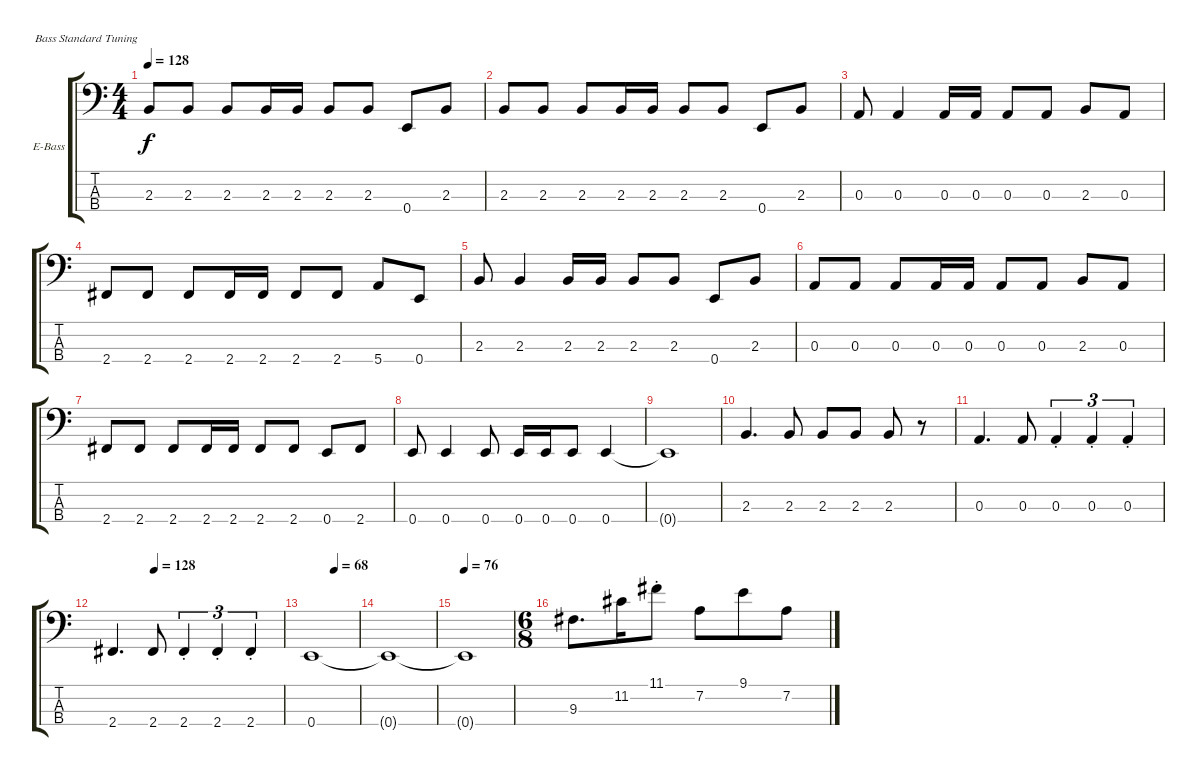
\defaultSystemsLayout 4
\bracketExtendMode groupsimilarinstruments
\firstSystemTrackNameOrientation horizontal
\otherSystemsTrackNameOrientation horizontal
\track ("Cliff Burton (Main Bass)" "E-Bass") {instrument electricbassfinger}
\staff {score tabs}
\tuning (G2 D2 A1 E1)
\ts (4 4)
\tempo 128
\clef f4
\ks c
2.3.8{dy f} 2.3.8 2.3.8 2.3.16 2.3.16 2.3.8 2.3.8 0.4.8 2.3.8 |
2.3.8 2.3.8 2.3.8 2.3.16 2.3.16 2.3.8 2.3.8 0.4.8 2.3.8 |
0.3.8 0.3.4 0.3.16 0.3.16 0.3.8 0.3.8 2.3.8 0.3.8 |
2.4.8 2.4.8 2.4.8 2.4.16 2.4.16 2.4.8 2.4.8 5.4.8 0.4.8 |
2.3.8 2.3.4 2.3.16 2.3.16 2.3.8 2.3.8 0.4.8 2.3.8 |
0.3.8 0.3.8 0.3.8 0.3.16 0.3.16 0.3.8 0.3.8 2.3.8 0.3.8 |
2.4.8 2.4.8 2.4.8 2.4.16 2.4.16 2.4.8 2.4.8 0.4.8 2.4.8 |
0.4.8 0.4.4 0.4.8 0.4.16 0.4.16 0.4.8 0.4.4 |
0.4{t}.1 |
2.3.4{d} 2.3.8 2.3.8 2.3.8 2.3.8 r.8 |
0.3.4{d} 0.3.8 0.3{st}.4{tu (3 2)} 0.3{st}.4{tu (3 2)} 0.3{st}.4{tu (3 2)} |
\tempo (128 0.25)
2.4.4{d} 2.4.8 2.4{st}.4{tu (3 2)} 2.4{st}.4{tu (3 2)} 2.4{st}.4{tu (3 2)} |
\tempo (68 0.5)
0.4.1 |
0.4{t}.1 |
\tempo 76
0.4{t}.1 |
\ts (6 8)
9.3.8{d} 11.2.16 11.1{st}.8 7.2.8 9.1.8 7.2.8
